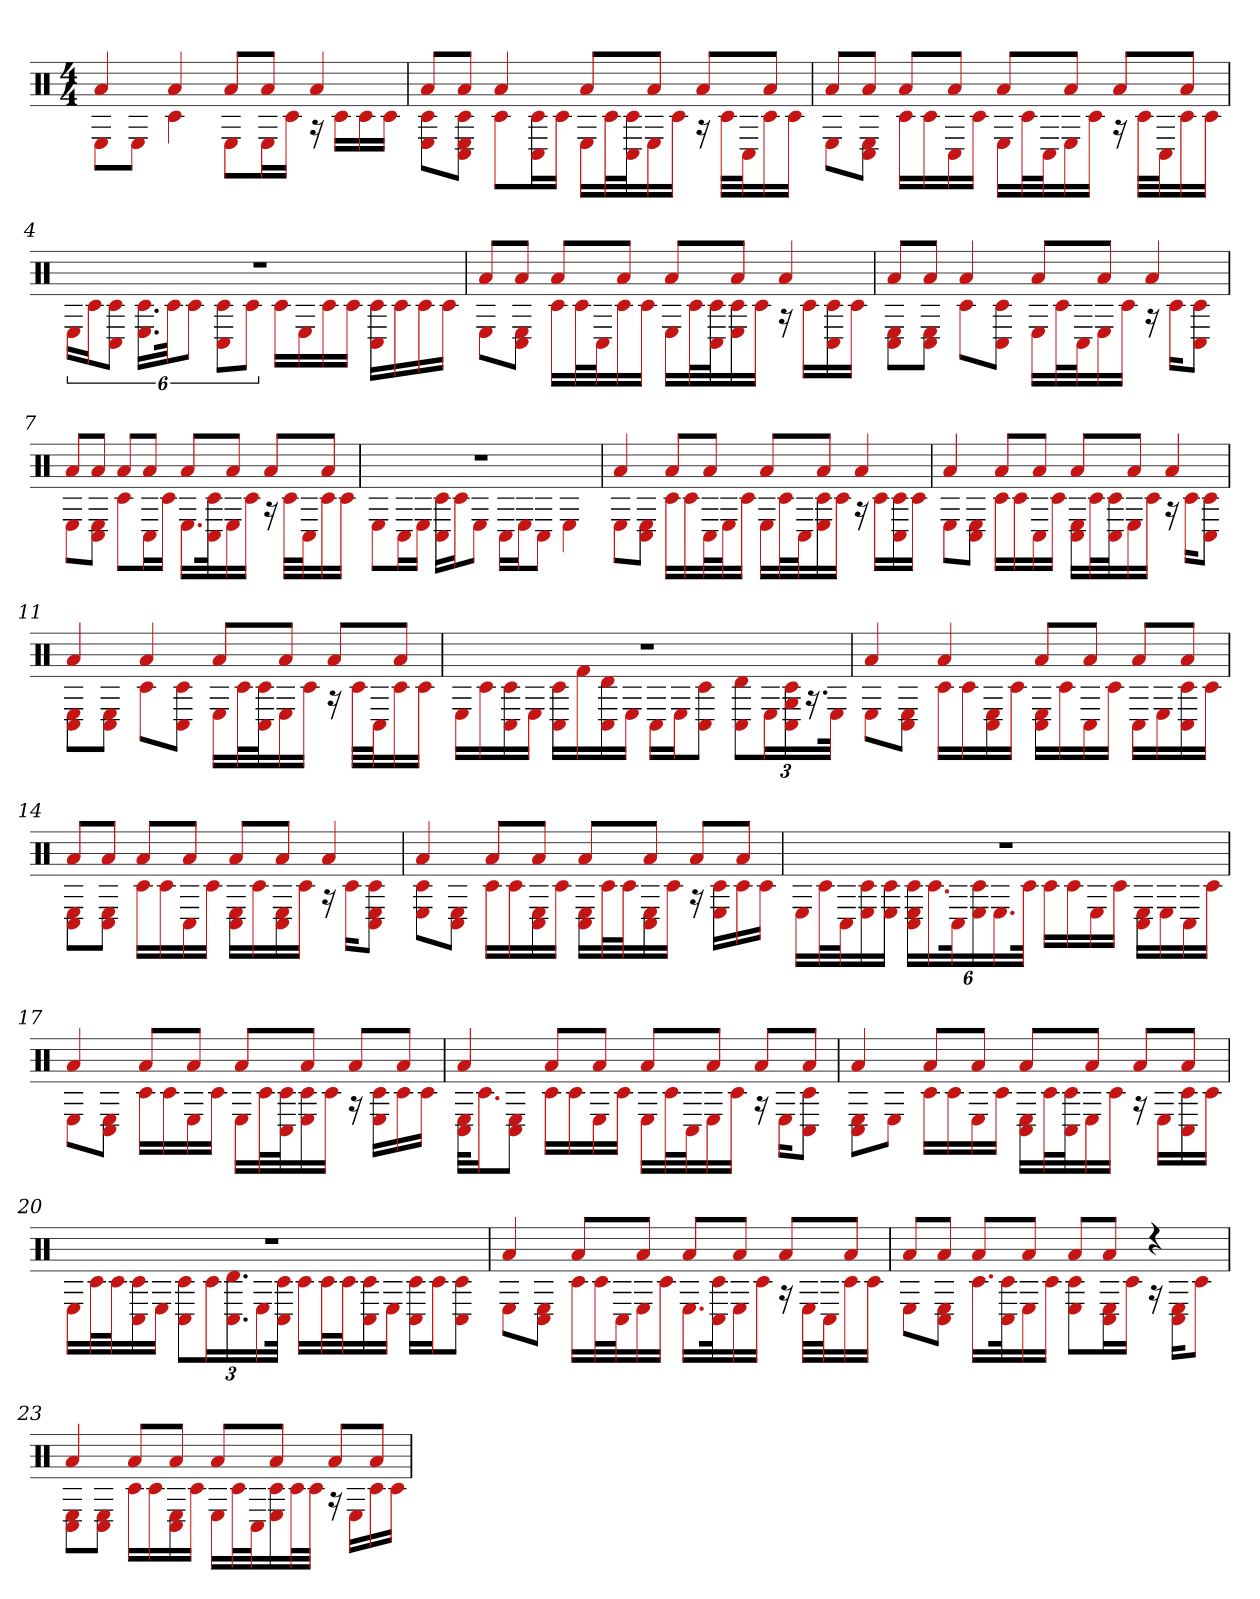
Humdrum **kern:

**kern
*part1
*staff1
*clefX
*k[]
*M4/4
=1
*^
4a	8EL
.	8EJ
4a	4c#
8aL	8EL
8aJ	16EL
.	16c#JJ
4a	16r
.	16c#LL
.	16c#
.	16c#JJ
=2	=2
8aL	8E 8c#L
8aJ	8C# 8c# 8EJ
4a	8c#L
.	16c# 16C#L
.	16c#JJ
8aL	16ELL
.	32c#L
.	32c# 32C#J
8aJ	16E
.	16c#JJ
8aL	16r
.	32c#LLL
.	32C#J
8aJ	16c#
.	16c#JJ
=3	=3
8aL	8EL
8aJ	8C# 8EJ
8aL	16c#LL
.	16c#
8aJ	16C#
.	16c#JJ
8aL	16ELL
.	32c#L
.	32C#J
8aJ	16E
.	16c#JJ
8aL	16r
.	32c#LLL
.	32C#J
8aJ	16c#
.	16c#JJ
=4	=4
1r	24ELL
.	24c#J
.	12C# 12c#J
.	24.c# 24.ELL
.	48c#Jk
.	12c#J
.	12c# 12C#L
.	12c#J
.	16c#LL
.	16E
.	16c#
.	16c#JJ
.	16c# 16C#LL
.	16c#
.	16c#
.	16c#JJ
=5	=5
8aL	8EL
8aJ	8C# 8EJ
8aL	16c#LL
.	32c#L
.	32C#J
8aJ	16c#
.	16c#JJ
8aL	16ELL
.	32c#L
.	32c# 32C#J
8aJ	16c# 16E
.	16c#JJ
4a	16r
.	16c#LL
.	16C# 16c#
.	16c#JJ
=6	=6
8aL	8E 8C#L
8aJ	8C# 8EJ
4a	8c#L
.	8C# 8c#J
8aL	16ELL
.	32c#L
.	32C#J
8aJ	16E
.	16c#JJ
4a	16r
.	16c#KL
.	8C# 8c#J
=7	=7
8aL	8EL
8aJ	8C# 8EJ
8aL	8c#L
8aJ	16C#L
.	16c#JJ
8aL	16.ELL
.	32c# 32C#k
8aJ	16E
.	16c#JJ
8aL	16r
.	32c#LLL
.	32C#J
8aJ	16c#
.	16c#JJ
=8	=8
1r	8EL
.	16C#L
.	16EJJ
.	16C# 16c#LL
.	16c#J
.	8EJ
.	16C#LL
.	16EJ
.	8C#J
.	4E
=9	=9
4a	8EL
.	8C# 8EJ
8aL	16c#LL
.	16c#
8aJ	32C#L
.	32EJ
.	16c#JJ
8aL	16ELL
.	32c#L
.	32C#J
8aJ	16c# 16E
.	16c#JJ
4a	16r
.	16c#LL
.	16C# 16c#
.	16c#JJ
=10	=10
4a	8EL
.	8C# 8EJ
8aL	16c#LL
.	16c#
8aJ	16C#
.	16c#JJ
8aL	16C# 16ELL
.	32c#L
.	32c# 32C#J
8aJ	16E
.	16c#JJ
4a	16r
.	16c#KL
.	8C# 8c#J
=11	=11
4a	8C# 8EL
.	8C# 8EJ
4a	8c#L
.	8C# 8c#J
8aL	16ELL
.	32c#L
.	32C# 32c#J
8aJ	16E
.	16c#JJ
8aL	16r
.	32c#LLL
.	32C#J
8aJ	16c#
.	16c#JJ
=12	=12
1r	16ELL
.	16c#
.	16C# 16c#
.	16EJJ
.	16C# 16c#LL
.	16f#
.	16C# 16d
.	16EJJ
.	16C#LL
.	16EJ
.	8C# 8c#J
.	12C# 12dL
.	24EL
.	24C# 24G 24c#
.	24.r
.	48EJJk
=13	=13
4a	8EL
.	8C# 8EJ
4a	16c#LL
.	16c#
.	16C# 16E
.	16c#JJ
8aL	16C# 16ELL
.	16c#
8aJ	16C#
.	16c#JJ
8aL	16C#LL
.	16E
8aJ	16C# 16c#
.	16c#JJ
=14	=14
8aL	8E 8C#L
8aJ	8C# 8EJ
8aL	16c#LL
.	16c#
8aJ	16C#
.	16c#JJ
8aL	16E 16C#LL
.	16c#
8aJ	16C# 16E
.	16c#JJ
4a	16r
.	16c#KL
.	8C# 8c# 8EJ
=15	=15
4a	8c# 8EL
.	8C# 8EJ
8aL	16c#LL
.	16c#
8aJ	16C# 16E
.	16c#JJ
8aL	16C# 16ELL
.	32c#L
.	32c#J
8aJ	16C# 16E
.	16c#JJ
8aL	16r
.	16E 16c#LL
8aJ	16c#
.	16c#JJ
=16	=16
1r	16ELL
.	32c#L
.	32C#J
.	16c# 16E
.	16E 16c#JJ
.	24C# 24E 24c#LL
.	24.c#
.	48C#k
.	24E 24c#
.	24.E
.	48c#JJk
.	16c#LL
.	16c#
.	16E
.	16c#JJ
.	16C# 16ELL
.	16E
.	16C#
.	16c#JJ
=17	=17
4a	8EL
.	8C# 8EJ
8aL	16c#LL
.	16c#
8aJ	16E
.	16c#JJ
8aL	16ELL
.	32c#L
.	32c# 32C#J
8aJ	16c# 16E
.	16c#JJ
8aL	16r
.	16E 16c#LL
8aJ	16c#
.	16c#JJ
=18	=18
4a	32C# 32EKLL
.	16.c#J
.	8C# 8EJ
8aL	16c#LL
.	16c#
8aJ	16E
.	16c#JJ
8aL	16ELL
.	32c#L
.	32C#J
8aJ	16E
.	16c#JJ
8aL	16r
.	16EKL
8aJ	8c# 8C#J
=19	=19
4a	8C# 8EL
.	8EJ
8aL	16c#LL
.	16c#
8aJ	16E
.	16c#JJ
8aL	16C# 16ELL
.	32c#L
.	32c# 32C#J
8aJ	16E
.	16c#JJ
8aL	16r
.	16ELL
8aJ	16c# 16C#
.	16c#JJ
=20	=20
1r	16ELL
.	32c#L
.	32c#J
.	16C# 16c#
.	16EJJ
.	12C# 12c#L
.	24c#L
.	24.C# 24.d
.	24E
.	48c# 48C#JJk
.	16c#LL
.	32c#L
.	32c#J
.	16C# 16c#
.	16EJJ
.	16C# 16c#LL
.	16c#J
.	8C# 8c#J
=21	=21
4a	8EL
.	8C# 8EJ
8aL	16c#LL
.	32c#L
.	32C#J
8aJ	16E
.	16c#JJ
8aL	16.ELL
.	32c# 32C#k
8aJ	16E
.	16c#JJ
8aL	16r
.	32ELLL
.	32C#J
8aJ	16c#
.	16c#JJ
=22	=22
8aL	8EL
8aJ	8C# 8EJ
8aL	16.c#LL
.	32c# 32C#k
8aJ	16E
.	16c#JJ
8aL	8E 8c#L
8aJ	16C# 16EL
.	16c#JJ
4r	16r
.	16E 16C#KL
.	8c#J
=23	=23
4a	8C# 8EL
.	8C# 8EJ
8aL	16c#LL
.	16c#
8aJ	16C# 16E
.	16c#JJ
8aL	16ELL
.	32c#L
.	32C#J
8aJ	16c# 16E
.	32c#L
.	32c#JJJ
8aL	16r
.	16ELL
8aJ	16c#
.	16c#JJ
*v	*v
=
*-
